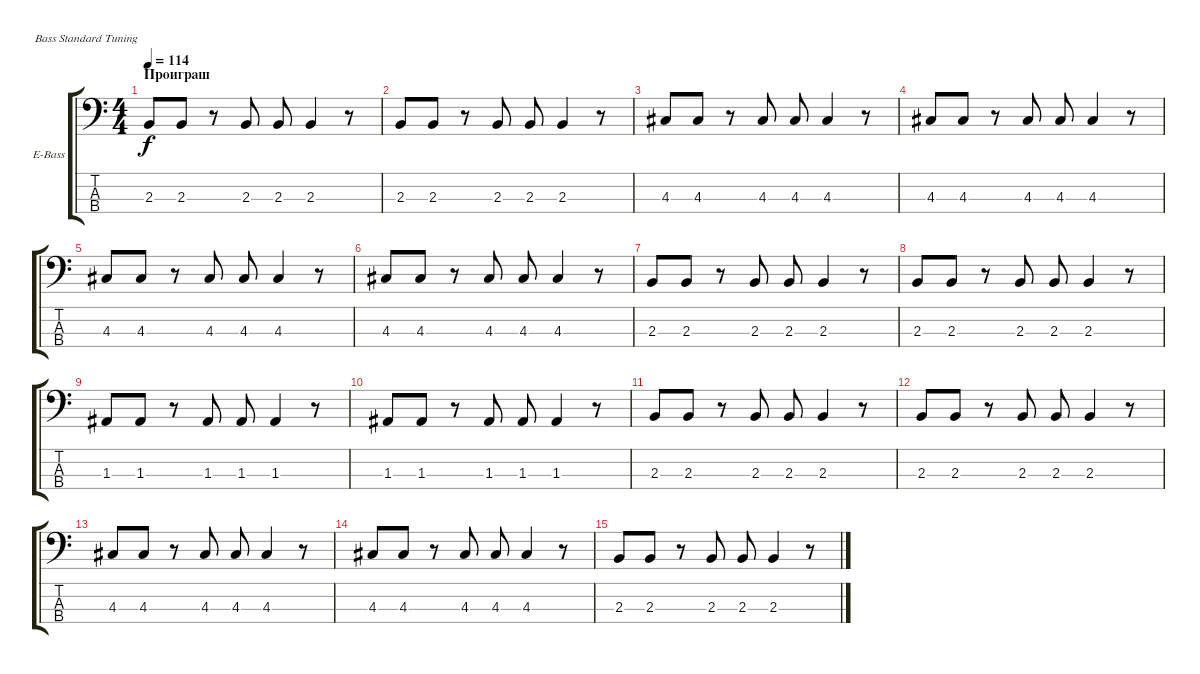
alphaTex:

\defaultSystemsLayout 4
\bracketExtendMode groupsimilarinstruments
\firstSystemTrackNameOrientation horizontal
\otherSystemsTrackNameOrientation horizontal
\track ("А. Андреев" "E-Bass") {instrument electricbassfinger}
\staff {score tabs}
\tuning (G2 D2 A1 E1)
\ts (4 4)
\section ("" "Проиграш")
\tempo 114
\clef f4
\ks c
2.3.8{dy f} 2.3.8 r.8 2.3.8 2.3.8 2.3.4 r.8 |
2.3.8 2.3.8 r.8 2.3.8 2.3.8 2.3.4 r.8 |
4.3.8 4.3.8 r.8 4.3.8 4.3.8 4.3.4 r.8 |
4.3.8 4.3.8 r.8 4.3.8 4.3.8 4.3.4 r.8 |
4.3.8 4.3.8 r.8 4.3.8 4.3.8 4.3.4 r.8 |
4.3.8 4.3.8 r.8 4.3.8 4.3.8 4.3.4 r.8 |
2.3.8 2.3.8 r.8 2.3.8 2.3.8 2.3.4 r.8 |
2.3.8 2.3.8 r.8 2.3.8 2.3.8 2.3.4 r.8 |
1.3.8 1.3.8 r.8 1.3.8 1.3.8 1.3.4 r.8 |
1.3.8 1.3.8 r.8 1.3.8 1.3.8 1.3.4 r.8 |
2.3.8 2.3.8 r.8 2.3.8 2.3.8 2.3.4 r.8 |
2.3.8 2.3.8 r.8 2.3.8 2.3.8 2.3.4 r.8 |
4.3.8 4.3.8 r.8 4.3.8 4.3.8 4.3.4 r.8 |
4.3.8 4.3.8 r.8 4.3.8 4.3.8 4.3.4 r.8 |
2.3.8 2.3.8 r.8 2.3.8 2.3.8 2.3.4 r.8
